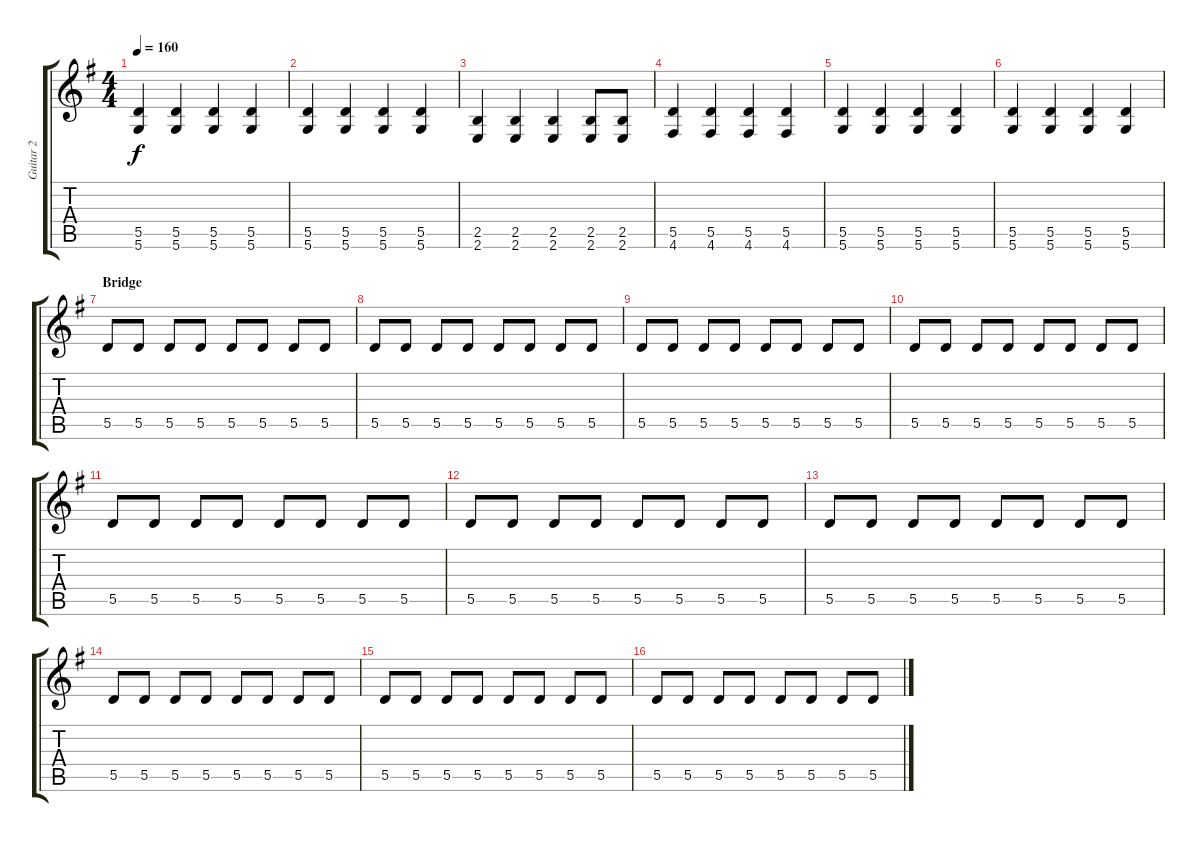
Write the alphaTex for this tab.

\track ("Guitar 2" "Guitar 2") {instrument distortionguitar}
\staff {score tabs}
\tuning (E4 B3 G3 D3 A2 D2) {hide}
\ts (4 4)
\tempo 160
\clef g2
\ks g
(5.5 5.6).4{dy f} (5.5 5.6).4 (5.5 5.6).4 (5.5 5.6).4 |
(5.5 5.6).4 (5.5 5.6).4 (5.5 5.6).4 (5.5 5.6).4 |
(2.5 2.6).4 (2.5 2.6).4 (2.5 2.6).4 (2.5 2.6).8 (2.5 2.6).8 |
(5.5 4.6).4 (5.5 4.6).4 (5.5 4.6).4 (5.5 4.6).4 |
(5.5 5.6).4 (5.5 5.6).4 (5.5 5.6).4 (5.5 5.6).4 |
(5.5 5.6).4 (5.5 5.6).4 (5.5 5.6).4 (5.5 5.6).4 |
\section ("" "Bridge")
5.5.8 5.5.8 5.5.8 5.5.8 5.5.8 5.5.8 5.5.8 5.5.8 |
5.5.8 5.5.8 5.5.8 5.5.8 5.5.8 5.5.8 5.5.8 5.5.8 |
5.5.8 5.5.8 5.5.8 5.5.8 5.5.8 5.5.8 5.5.8 5.5.8 |
5.5.8 5.5.8 5.5.8 5.5.8 5.5.8 5.5.8 5.5.8 5.5.8 |
5.5.8 5.5.8 5.5.8 5.5.8 5.5.8 5.5.8 5.5.8 5.5.8 |
5.5.8 5.5.8 5.5.8 5.5.8 5.5.8 5.5.8 5.5.8 5.5.8 |
5.5.8 5.5.8 5.5.8 5.5.8 5.5.8 5.5.8 5.5.8 5.5.8 |
5.5.8 5.5.8 5.5.8 5.5.8 5.5.8 5.5.8 5.5.8 5.5.8 |
5.5.8 5.5.8 5.5.8 5.5.8 5.5.8 5.5.8 5.5.8 5.5.8 |
5.5.8 5.5.8 5.5.8 5.5.8 5.5.8 5.5.8 5.5.8 5.5.8
